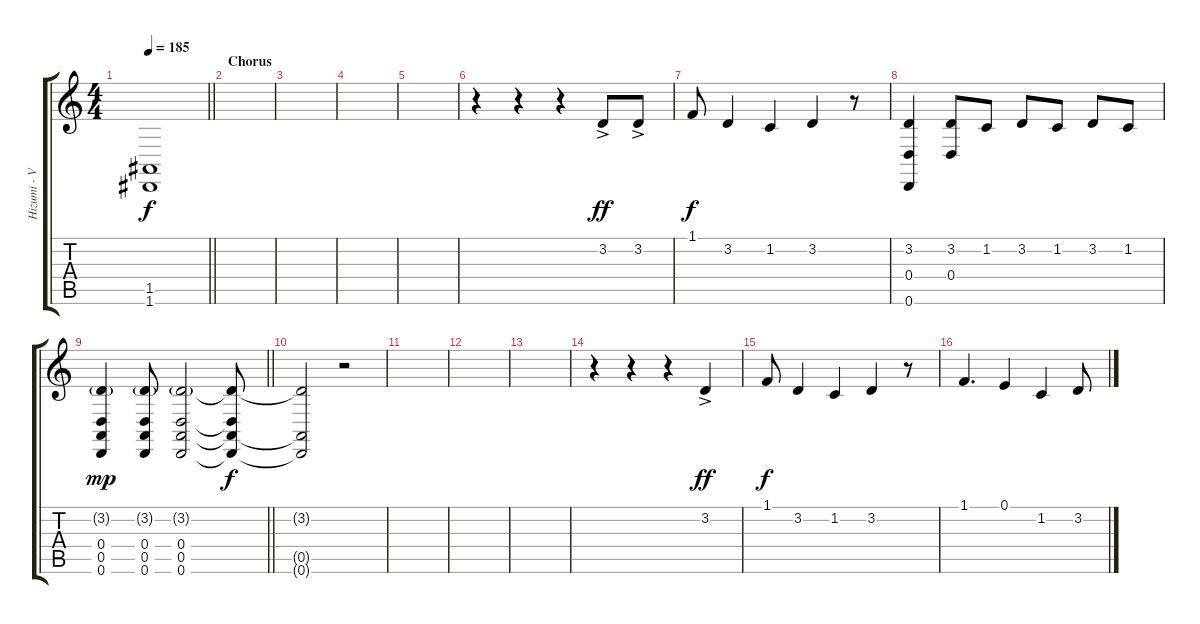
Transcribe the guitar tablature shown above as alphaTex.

\track ("Hizumi - Vocals" "Hizumi - V") {instrument lead6voice}
\staff {score tabs}
\tuning (E4 B3 G3 D3 A2 D2) {hide}
\ts (4 4)
\tempo 185
\clef g2
\barLineRight lightlight
\ks c
(1.5 1.6).1{dy f} |
\section ("" "Chorus")
|
|
|
|
r.4 r.4 r.4 3.2{ac}.8{dy ff} 3.2{ac}.8 |
1.1.8{dy f} 3.2.4 1.2.4 3.2.4 r.8 |
(3.2 0.4 0.6).4 (3.2 0.4).8 1.2.8 3.2.8 1.2.8 3.2.8 1.2.8 |
\barLineRight lightlight
(3.2{g} 0.4 0.5 0.6).4{dy mp} (3.2{g} 0.4 0.5 0.6).8 (3.2{g} 0.4 0.5 0.6).2 (3.2{t} 0.4{t} 0.5{t} 0.6{t}).8{dy f} |
\section ("" "")
(3.2{t} 0.5{t} 0.6{t}).2 r.2 |
|
|
|
r.4 r.4 r.4 3.2{ac}.4{dy ff} |
1.1.8{dy f} 3.2.4 1.2.4 3.2.4 r.8 |
1.1.4{d} 0.1.4 1.2.4 3.2.8
